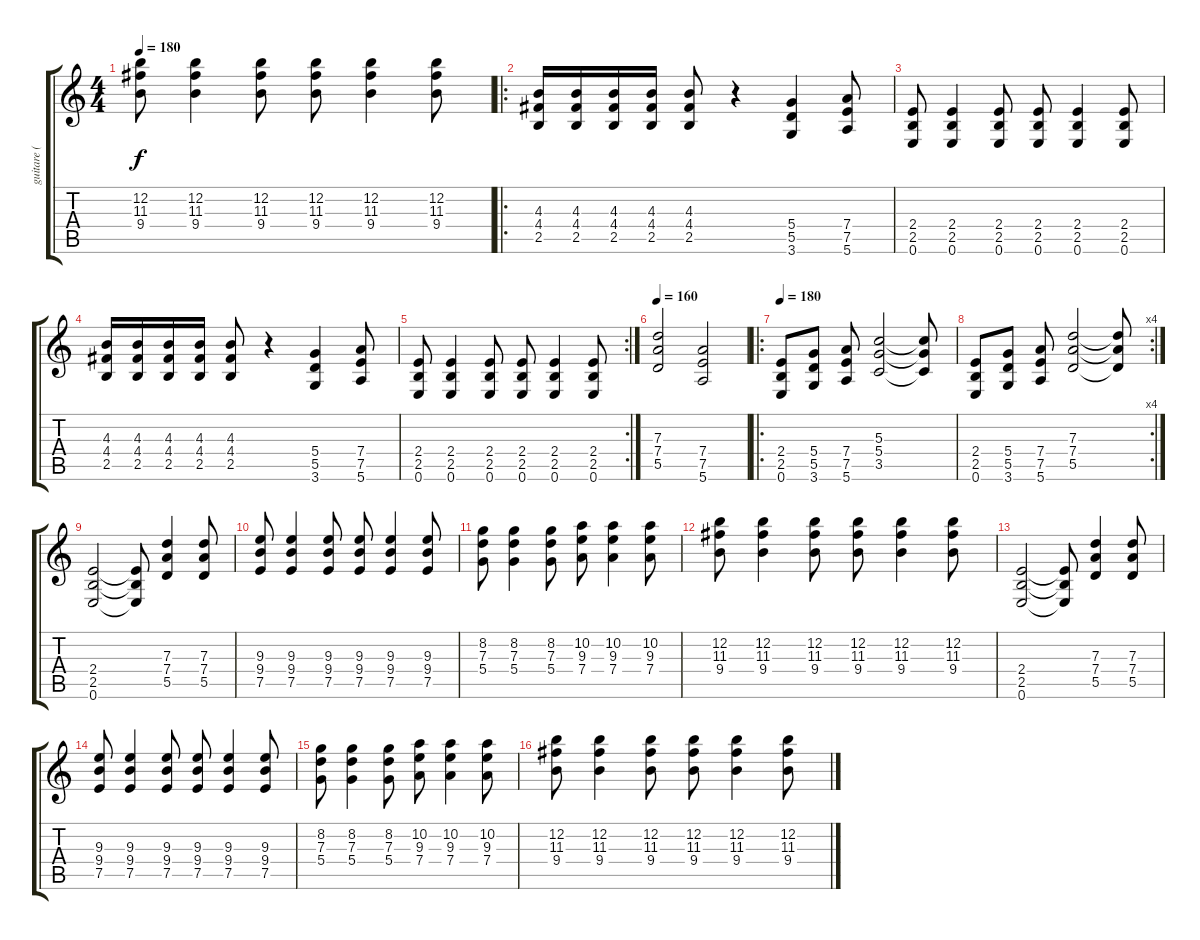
\track ("guitare ( Lyle Preslar ) " "guitare ( ") {instrument distortionguitar}
\staff {score tabs}
\tuning (E4 B3 G3 D3 A2 E2) {hide}
\ts (4 4)
\tempo 180
\clef g2
\ks c
(12.2 11.3 9.4).8{dy f} (12.2 11.3 9.4).4 (12.2 11.3 9.4).8 (12.2 11.3 9.4).8 (12.2 11.3 9.4).4 (12.2 11.3 9.4).8 |
\ro
(4.3 4.4 2.5).16 (4.3 4.4 2.5).16 (4.3 4.4 2.5).16 (4.3 4.4 2.5).16 (4.3 4.4 2.5).8 r.4 (5.4 5.5 3.6).4 (7.4 7.5 5.6).8 |
(2.4 2.5 0.6).8 (2.4 2.5 0.6).4 (2.4 2.5 0.6).8 (2.4 2.5 0.6).8 (2.4 2.5 0.6).4 (2.4 2.5 0.6).8 |
(4.3 4.4 2.5).16 (4.3 4.4 2.5).16 (4.3 4.4 2.5).16 (4.3 4.4 2.5).16 (4.3 4.4 2.5).8 r.4 (5.4 5.5 3.6).4 (7.4 7.5 5.6).8 |
\rc 2
(2.4 2.5 0.6).8 (2.4 2.5 0.6).4 (2.4 2.5 0.6).8 (2.4 2.5 0.6).8 (2.4 2.5 0.6).4 (2.4 2.5 0.6).8 |
\tempo 160
(7.3 7.4 5.5).2 (7.4 7.5 5.6).2 |
\ro
\tempo 180
(2.4 2.5 0.6).8 (5.4 5.5 3.6).8 (7.4 7.5 5.6).8 (5.3 5.4 3.5).2 (5.3{t} 5.4{t} 3.5{t}).8 |
\rc 4
(2.4 2.5 0.6).8 (5.4 5.5 3.6).8 (7.4 7.5 5.6).8 (7.3 7.4 5.5).2 (7.3{t} 7.4{t} 5.5{t}).8 |
(2.4 2.5 0.6).2 (2.4{t} 2.5{t} 0.6{t}).8 (7.3 7.4 5.5).4 (7.3 7.4 5.5).8 |
(9.3 9.4 7.5).8 (9.3 9.4 7.5).4 (9.3 9.4 7.5).8 (9.3 9.4 7.5).8 (9.3 9.4 7.5).4 (9.3 9.4 7.5).8 |
(8.2 7.3 5.4).8 (8.2 7.3 5.4).4 (8.2 7.3 5.4).8 (10.2 9.3 7.4).8 (10.2 9.3 7.4).4 (10.2 9.3 7.4).8 |
(12.2 11.3 9.4).8 (12.2 11.3 9.4).4 (12.2 11.3 9.4).8 (12.2 11.3 9.4).8 (12.2 11.3 9.4).4 (12.2 11.3 9.4).8 |
(2.4 2.5 0.6).2 (2.4{t} 2.5{t} 0.6{t}).8 (7.3 7.4 5.5).4 (7.3 7.4 5.5).8 |
(9.3 9.4 7.5).8 (9.3 9.4 7.5).4 (9.3 9.4 7.5).8 (9.3 9.4 7.5).8 (9.3 9.4 7.5).4 (9.3 9.4 7.5).8 |
(8.2 7.3 5.4).8 (8.2 7.3 5.4).4 (8.2 7.3 5.4).8 (10.2 9.3 7.4).8 (10.2 9.3 7.4).4 (10.2 9.3 7.4).8 |
(12.2 11.3 9.4).8 (12.2 11.3 9.4).4 (12.2 11.3 9.4).8 (12.2 11.3 9.4).8 (12.2 11.3 9.4).4 (12.2 11.3 9.4).8
